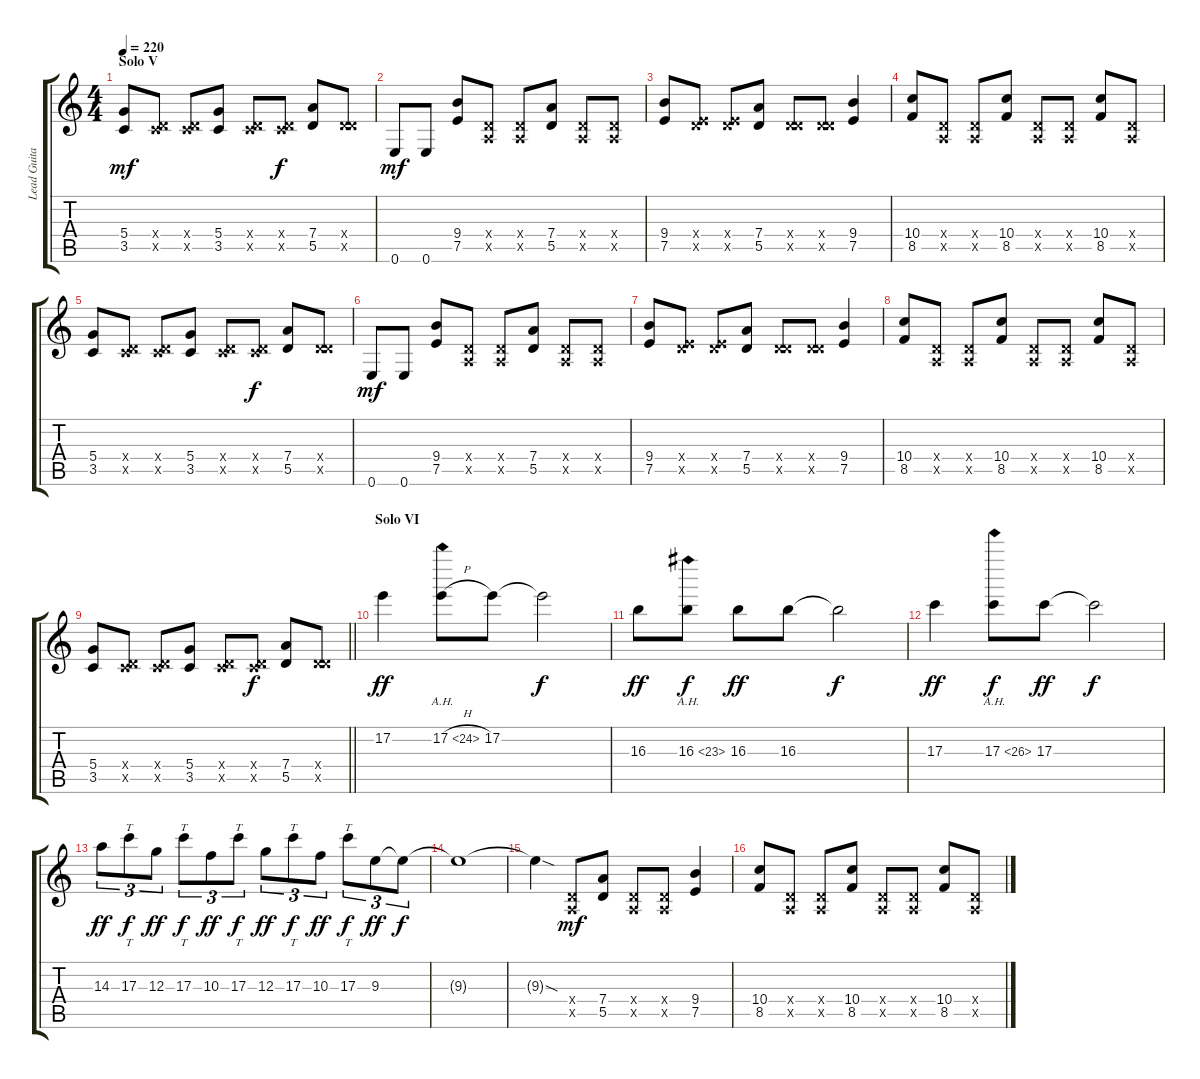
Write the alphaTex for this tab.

\track ("Lead Guitar (Jeff Young)" "Lead Guita") {instrument overdrivenguitar}
\staff {score tabs}
\tuning (E4 B3 G3 D3 A2 E2) {hide}
\ts (4 4)
\section ("" "Solo V")
\tempo 220
\clef g2
\ks c
(5.4 3.5).8{dy mf} (0.4{x} 3.5{x}).8 (0.4{x} 3.5{x}).8 (5.4 3.5).8 (0.4{x} 3.5{x}).8 (0.4{x} 3.5{x}).8{dy f} (7.4 5.5).8 (0.4{x} 5.5{x}).8 |
0.6.8{dy mf} 0.6.8 (9.4 7.5).8 (0.4{x} 0.5{x}).8 (0.4{x} 0.5{x}).8 (7.4 5.5).8 (0.4{x} 0.5{x}).8 (0.4{x} 0.5{x}).8 |
(9.4 7.5).8 (0.4{x} 7.5{x}).8 (0.4{x} 7.5{x}).8 (7.4 5.5).8 (0.4{x} 5.5{x}).8 (0.4{x} 5.5{x}).8 (9.4 7.5).4 |
(10.4 8.5).8 (0.4{x} 0.5{x}).8 (0.4{x} 0.5{x}).8 (10.4 8.5).8 (0.4{x} 0.5{x}).8 (0.4{x} 0.5{x}).8 (10.4 8.5).8 (0.4{x} 0.5{x}).8 |
(5.4 3.5).8 (0.4{x} 3.5{x}).8 (0.4{x} 3.5{x}).8 (5.4 3.5).8 (0.4{x} 3.5{x}).8 (0.4{x} 3.5{x}).8{dy f} (7.4 5.5).8 (0.4{x} 5.5{x}).8 |
0.6.8{dy mf} 0.6.8 (9.4 7.5).8 (0.4{x} 0.5{x}).8 (0.4{x} 0.5{x}).8 (7.4 5.5).8 (0.4{x} 0.5{x}).8 (0.4{x} 0.5{x}).8 |
(9.4 7.5).8 (0.4{x} 7.5{x}).8 (0.4{x} 7.5{x}).8 (7.4 5.5).8 (0.4{x} 5.5{x}).8 (0.4{x} 5.5{x}).8 (9.4 7.5).4 |
(10.4 8.5).8 (0.4{x} 0.5{x}).8 (0.4{x} 0.5{x}).8 (10.4 8.5).8 (0.4{x} 0.5{x}).8 (0.4{x} 0.5{x}).8 (10.4 8.5).8 (0.4{x} 0.5{x}).8 |
\barLineRight lightlight
(5.4 3.5).8 (0.4{x} 3.5{x}).8 (0.4{x} 3.5{x}).8 (5.4 3.5).8 (0.4{x} 3.5{x}).8 (0.4{x} 3.5{x}).8{dy f} (7.4 5.5).8 (0.4{x} 5.5{x}).8 |
\section ("" "Solo VI")
17.2.4{dy ff} 17.2{ah 7 h}.8 17.2.8 17.2{t}.2{dy f} |
16.3.8{dy ff} 16.3{ah 7}.8{dy f} 16.3.8{dy ff} 16.3.8 16.3{t}.2{dy f} |
17.3.4{dy ff} 17.3{ah 9}.8{dy f} 17.3.8{dy ff} 17.3{t}.2{dy f} |
14.3.8{tu (3 2) dy ff} 17.3.8{tt tu (3 2) dy f} 12.3.8{tu (3 2) dy ff} 17.3.8{tt tu (3 2) dy f} 10.3.8{tu (3 2) dy ff} 17.3.8{tt tu (3 2) dy f} 12.3.8{tu (3 2) dy ff} 17.3.8{tt tu (3 2) dy f} 10.3.8{tu (3 2) dy ff} 17.3.8{tt tu (3 2) dy f} 9.3.8{tu (3 2) dy ff} 9.3{t}.8{tu (3 2) dy f} |
9.3{t}.1 |
9.3{sod t}.4 (0.4{x} 0.5{x}).8{dy mf} (7.4 5.5).8 (0.4{x} 0.5{x}).8 (0.4{x} 0.5{x}).8 (9.4 7.5).4 |
(10.4 8.5).8 (0.4{x} 0.5{x}).8 (0.4{x} 0.5{x}).8 (10.4 8.5).8 (0.4{x} 0.5{x}).8 (0.4{x} 0.5{x}).8 (10.4 8.5).8 (0.4{x} 0.5{x}).8
